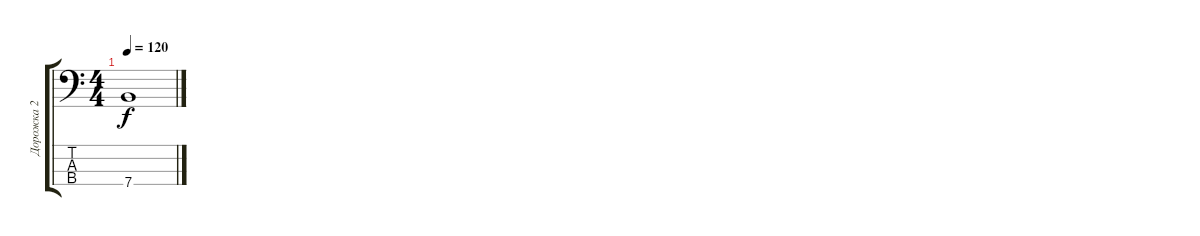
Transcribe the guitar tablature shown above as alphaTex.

\track ("Дорожка 2" "Дорожка 2") {instrument electricbassfinger}
\staff {score tabs}
\tuning (G2 D2 A1 E1) {hide}
\ts (4 4)
\tempo 120
\clef f4
\ks c
7.4.1{dy f}
